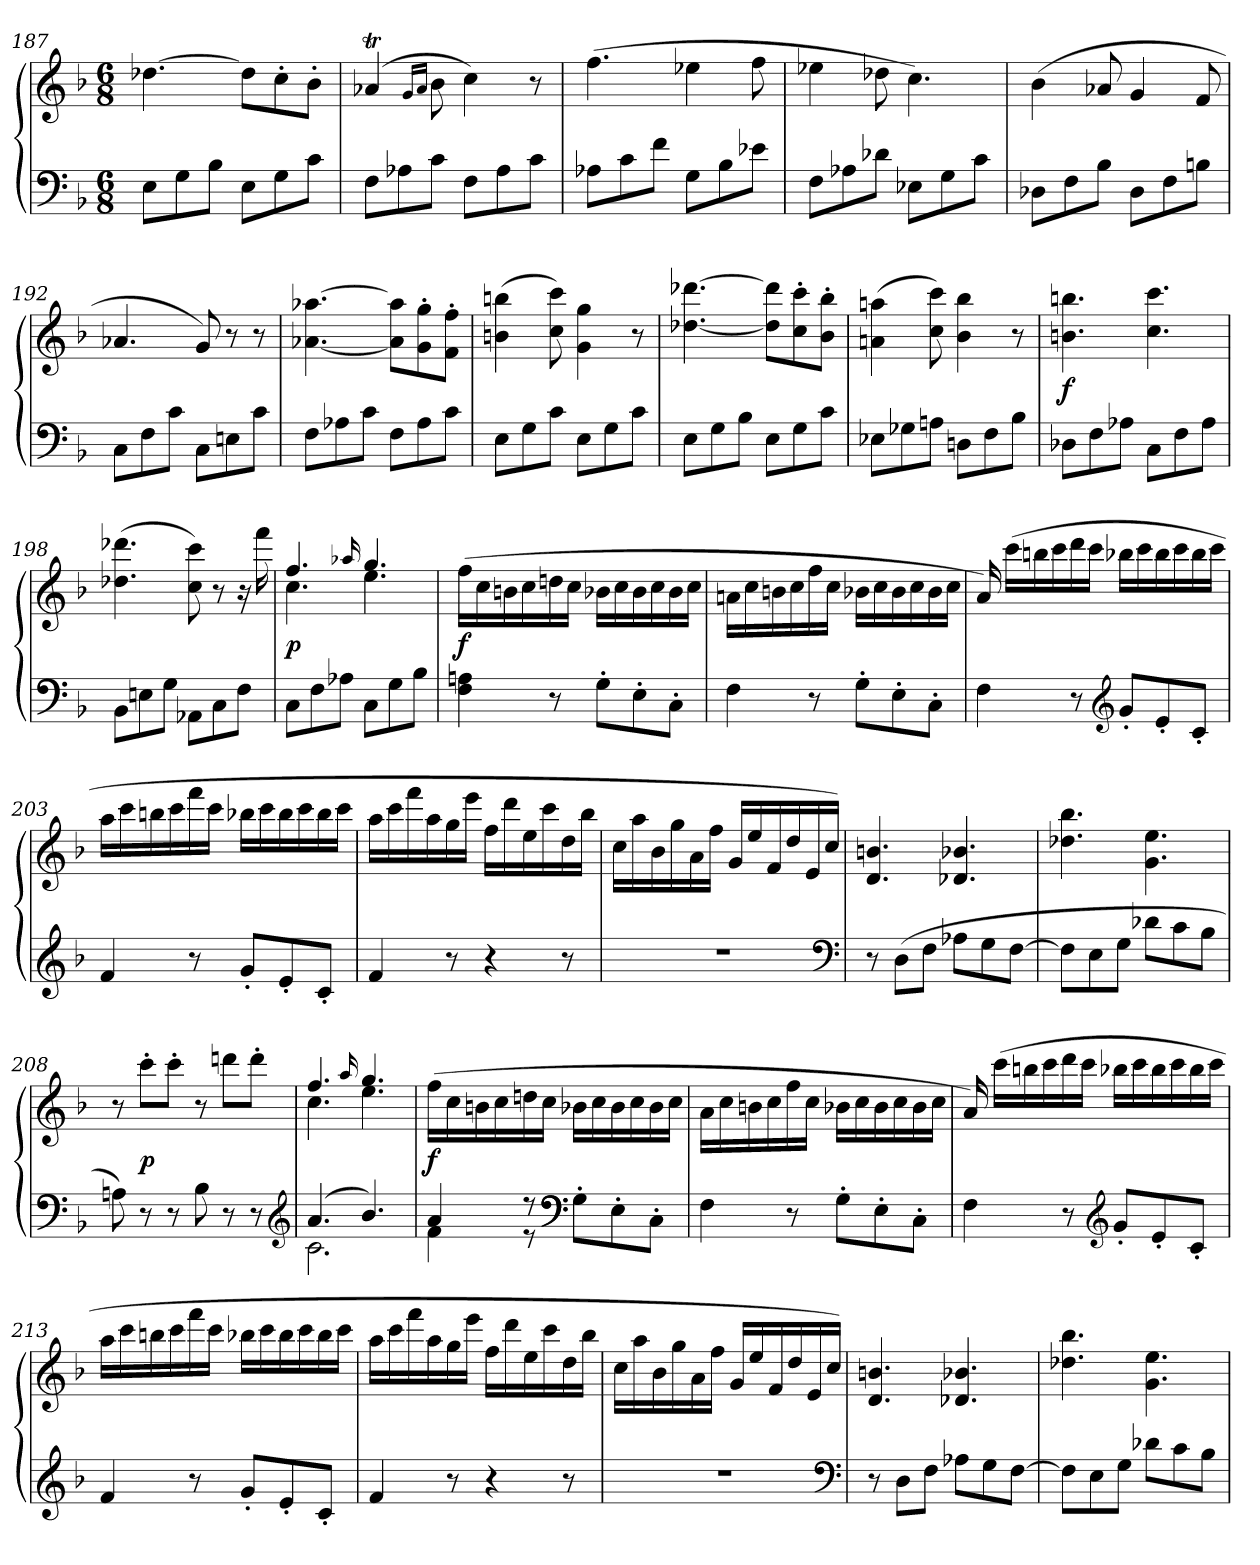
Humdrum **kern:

**kern	**kern	**dynam
*part1	*part1	*part1
*staff2	*staff1	*staff1/2
*clefF4	*clefG2	*
*k[b-]	*k[b-]	*
*F:	*F:	*
*M6/8	*M6/8	*
=187	=187	=187
8EL	[4.dd-X	.
8G	.	.
8B-J	.	.
8EL	8dd-L]	.
8G	8cc'	.
8cJ	8b-'J	.
=188	=188	=188
8FL	(4a-XT	.
8A-X	.	.
.	16qgLL	.
.	16qa-JJ	.
8cJ	8b-	.
8FL	4cc)	.
8A-	.	.
8cJ	8r	.
=189	=189	=189
8A-XL	(4.ff	.
8c	.	.
8fJ	.	.
8GL	4ee-X	.
8B-	.	.
8e-XJ	8ff	.
=190	=190	=190
8FL	4ee-X	.
8A-X	.	.
8d-XJ	8dd-X	.
8E-XL	4.cc)	.
8G	.	.
8cJ	.	.
=191	=191	=191
8D-XL	(4b-	.
8F	.	.
8B-J	8a-X	.
8D-L	4g	.
8F	.	.
8BnJ	8f	.
=192	=192	=192
8CL	4.a-X	.
8F	.	.
8cJ	.	.
8CL	8g)	.
8En	8r	.
8cJ	8r	.
=193	=193	=193
8FL	[4.a-X [4.aa-X	.
8A-X	.	.
8cJ	.	.
8FL	8a-] 8aa-]L	.
8A-	8g' 8gg'	.
8cJ	8f' 8ff'J	.
=194	=194	=194
8EL	(4bn 4bbn	.
8G	.	.
8cJ	8cc 8ccc)	.
8EL	4g 4gg	.
8G	.	.
8cJ	8r	.
=195	=195	=195
8EL	[4.dd-X [4.ddd-X	.
8G	.	.
8B-J	.	.
8EL	8dd-] 8ddd-]L	.
8G	8cc' 8ccc'	.
8cJ	8b-' 8bb-'J	.
=196	=196	=196
8E-XL	(4an 4aan	.
8G-X	.	.
8AnJ	8cc 8ccc)	.
8DnL	4b- 4bb-	.
8F	.	.
8B-J	8r	.
=197	=197	=197
8D-XL	4.bn 4.bbn	f
8F	.	.
8A-XJ	.	.
8CL	4.cc 4.ccc	.
8F	.	.
8A-J	.	.
=198	=198	=198
8BB-L	(4.dd-X 4.ddd-X	.
8En	.	.
8GJ	.	.
8AA-X\L	8cc 8ccc)	.
8C\	8r	.
8F\J	16r	.
.	16fff	.
=199	=199	=199
*	*^	*
8CL	4.ff	4.cc	p
8F	.	.	.
8A-XJ	.	.	.
.	16qqaa-X	.	.
8CL	4.gg	4.ee	.
8G	.	.	.
8B-J	.	.	.
*	*v	*v	*
=200	=200	=200
4F 4An	(16ffLL	f
.	16cc	.
.	16bn	.
.	16cc	.
8r	16ddn	.
.	16ccJJ	.
8G'L	16b-XLL	.
.	16cc	.
8E'	16b-	.
.	16cc	.
8C'J	16b-	.
.	16ccJJ	.
=201	=201	=201
4F	16anLL	.
.	16cc	.
.	16bn	.
.	16cc	.
8r	16ff	.
.	16ccJJ	.
8G'L	16b-XLL	.
.	16cc	.
8E'	16b-	.
.	16cc	.
8C'J	16b-	.
.	16ccJJ	.
=202	=202	=202
4F	16a)	.
.	(16cccLL	.
.	16bbn	.
.	16ccc	.
8r	16ddd	.
.	16cccJJ	.
*clefG2	*	*
8g'L	16bb-XLL	.
.	16ccc	.
8e'	16bb-	.
.	16ccc	.
8c'J	16bb-	.
.	16cccJJ	.
=203	=203	=203
4f	16aaLL	.
.	16ccc	.
.	16bbn	.
.	16ccc	.
8r	16fff	.
.	16cccJJ	.
8g'L	16bb-XLL	.
.	16ccc	.
8e'	16bb-	.
.	16ccc	.
8c'J	16bb-	.
.	16cccJJ	.
=204	=204	=204
4f	16aaLL	.
.	16ccc	.
.	16fff	.
.	16aa	.
8r	16gg	.
.	16eeeJJ	.
4r	16ffLL	.
.	16ddd	.
.	16ee	.
.	16ccc	.
8r	16dd	.
.	16bb-JJ	.
=205	=205	=205
2.r	16ccLL	.
.	16aa	.
.	16b-	.
.	16gg	.
.	16a	.
.	16ffJJ	.
.	16gLL	.
.	16ee	.
.	16f	.
.	16dd	.
.	16e	.
.	16ccJJ)	.
*clefF4	*	*
=206	=206	=206
8r	4.d 4.bn	.
(8DL	.	.
8FJ	.	.
8A-XL	4.d-X 4.b-X	.
8G	.	.
[8FJ	.	.
=207	=207	=207
8FL]	4.dd-X 4.bb-	.
8E	.	.
8GJ	.	.
8d-XL	4.g 4.ee	.
8c	.	.
8B-J	.	.
=208	=208	=208
8An)	8r	.
8r	8ccc'L	p
8r	8ccc'J	.
8B-	8r	.
8r	8dddnL	.
8r	8ddd'J	.
*clefG2	*	*
=209	=209	=209
*^	*^	*
(4.a	2.c	4.ff	4.cc	.
.	.	16qqaa	.	.
4.b-)	.	4.gg	4.ee	.
*	*	*v	*v	*
=210	=210	=210	=210
4a	4f	(16ffLL	f
.	.	16cc	.
.	.	16bn	.
.	.	16cc	.
8r	8r	16ddn	.
.	.	16ccJJ	.
*clefF4	*	*	*
8G'L	4.ryy	16b-XLL	.
.	.	16cc	.
8E'	.	16b-	.
.	.	16cc	.
8C'J	.	16b-	.
.	.	16ccJJ	.
*v	*v	*	*
=211	=211	=211
4F	16aLL	.
.	16cc	.
.	16bn	.
.	16cc	.
8r	16ff	.
.	16ccJJ	.
8G'L	16b-XLL	.
.	16cc	.
8E'	16b-	.
.	16cc	.
8C'J	16b-	.
.	16ccJJ	.
=212	=212	=212
4F	16a)	.
.	(16cccLL	.
.	16bbn	.
.	16ccc	.
8r	16ddd	.
.	16cccJJ	.
*clefG2	*	*
8g'L	16bb-XLL	.
.	16ccc	.
8e'	16bb-	.
.	16ccc	.
8c'J	16bb-	.
.	16cccJJ	.
=213	=213	=213
4f	16aaLL	.
.	16ccc	.
.	16bbn	.
.	16ccc	.
8r	16fff	.
.	16cccJJ	.
8g'L	16bb-XLL	.
.	16ccc	.
8e'	16bb-	.
.	16ccc	.
8c'J	16bb-	.
.	16cccJJ	.
=214	=214	=214
4f	16aaLL	.
.	16ccc	.
.	16fff	.
.	16aa	.
8r	16gg	.
.	16eeeJJ	.
4r	16ffLL	.
.	16ddd	.
.	16ee	.
.	16ccc	.
8r	16dd	.
.	16bb-JJ	.
=215	=215	=215
2.r	16ccLL	.
.	16aa	.
.	16b-	.
.	16gg	.
.	16a	.
.	16ffJJ	.
.	16gLL	.
.	16ee	.
.	16f	.
.	16dd	.
.	16e	.
.	16ccJJ)	.
*clefF4	*	*
=216	=216	=216
8r	4.d 4.bn	.
8DL	.	.
8FJ	.	.
8A-XL	4.d-X 4.b-X	.
8G	.	.
[8FJ	.	.
=217	=217	=217
8FL]	4.dd-X 4.bb-	.
8E	.	.
8GJ	.	.
8d-XL	4.g 4.ee	.
8c	.	.
8B-J	.	.
=	=	=
*-	*-	*-
